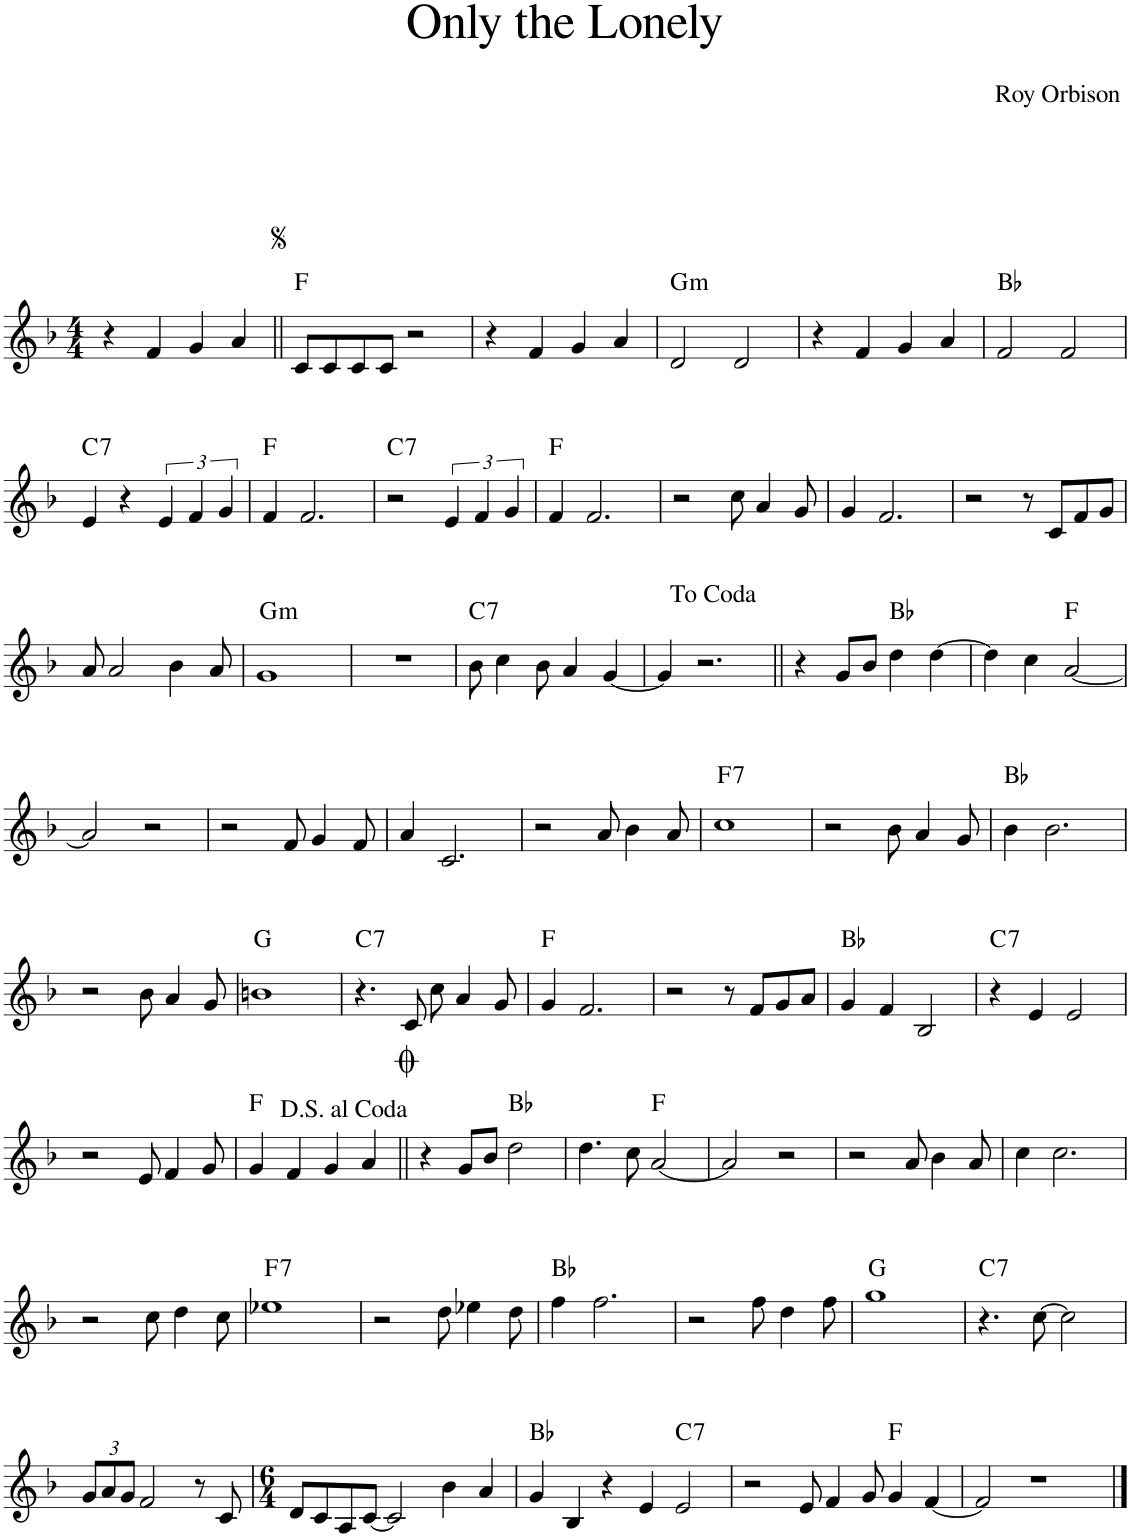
**kern	**harte
*part1	*part1
*staff1	*
*I"Piano	*
*I'Pno.	*
*clefG2	*
*k[b-]	*
*M4/4	*
=1	=1
4r	.
4f/	.
4g/	.
4a/	.
=2||	=2||
8c/L	F:maj
8c/	.
8c/	.
8c/J	.
2r	.
=3	=3
4r	.
4f/	.
4g/	.
4a/	.
=4	=4
!	!LO:H:kt=m
2d/	G:min
2d/	.
=5	=5
4r	.
4f/	.
4g/	.
4a/	.
=6	=6
2f/	Bb:maj
2f/	.
!!LO:LB:g=z
=7	=7
!	!LO:H:kt=7
4e/	C:7
4r	.
6e/	.
6f/	.
6g/	.
=8	=8
4f/	F:maj
2.f/	.
=9	=9
!	!LO:H:kt=7
2r	C:7
6e/	.
6f/	.
6g/	.
=10	=10
4f/	F:maj
2.f/	.
=11	=11
2r	.
8cc\	.
4a/	.
8g/	.
=12	=12
4g/	.
2.f/	.
=13	=13
2r	.
8r	.
8c/L	.
8f/	.
8g/J	.
!!LO:LB:g=z
=14	=14
8a/	.
2a/	.
4b-\	.
8a/	.
=15	=15
!	!LO:H:kt=m
1g	G:min
=16	=16
1r	.
=17	=17
!	!LO:H:kt=7
8b-\	C:7
4cc\	.
8b-\	.
4a/	.
[4g/	.
=18	=18
4g/]	.
2.r	.
=19||	=19||
4r	.
8g/L	.
8b-/J	.
4dd\	Bb:maj
[4dd\	.
=20	=20
4dd\]	.
4cc\	.
[2a/	F:maj
!!LO:LB:g=z
=21	=21
2a/]	.
2r	.
=22	=22
2r	.
8f/	.
4g/	.
8f/	.
=23	=23
4a/	.
2.c/	.
=24	=24
2r	.
8a/	.
4b-\	.
8a/	.
=25	=25
!	!LO:H:kt=7
1cc	F:7
=26	=26
2r	.
8b-\	.
4a/	.
8g/	.
=27	=27
4b-\	Bb:maj
2.b-\	.
!!LO:LB:g=z
=28	=28
2r	.
8b-\	.
4a/	.
8g/	.
=29	=29
1bn	G:maj
=30	=30
!	!LO:H:kt=7
4.r	C:7
8c/	.
8cc\	.
4a/	.
8g/	.
=31	=31
4g/	F:maj
2.f/	.
=32	=32
2r	.
8r	.
8f/L	.
8g/	.
8a/J	.
=33	=33
4g/	Bb:maj
4f/	.
2B-/	.
=34	=34
!	!LO:H:kt=7
4r	C:7
4e/	.
2e/	.
!!LO:LB:g=z
=35	=35
2r	.
8e/	.
4f/	.
8g/	.
=36	=36
4g/	F:maj
4f/	.
4g/	.
4a/	.
=37||	=37||
4r	.
8g/L	.
8b-/J	.
2dd\	Bb:maj
=38	=38
4.dd\	.
8cc\	.
[2a/	F:maj
=39	=39
2a/]	.
2r	.
=40	=40
2r	.
8a/	.
4b-\	.
8a/	.
=41	=41
4cc\	.
2.cc\	.
!!LO:LB:g=z
=42	=42
2r	.
8cc\	.
4dd\	.
8cc\	.
=43	=43
!	!LO:H:kt=7
1ee-X	F:7
=44	=44
2r	.
8dd\	.
4ee-X\	.
8dd\	.
=45	=45
4ff\	Bb:maj
2.ff\	.
=46	=46
2r	.
8ff\	.
4dd\	.
8ff\	.
=47	=47
1gg	G:maj
=48	=48
!	!LO:H:kt=7
4.r	C:7
[8cc\	.
2cc\]	.
!!LO:LB:g=z
=49	=49
*Xbrackettup	*
12g/L	.
12a/	.
12g/J	.
2f/	.
8r	.
8c/	.
=50	=50
*M6/4	*
8d/L	.
8c/	.
8A/	.
[8c/J	.
2c/]	.
4b-\	.
4a/	.
=51	=51
4g/	Bb:maj
4B-/	.
4r	.
4e/	.
!	!LO:H:kt=7
2e/	C:7
=52	=52
2r	.
8e/	.
4f/	.
8g/	.
4g/	F:maj
[4f/	.
=53	=53
2f/]	.
1r	.
==	==
*-	*-
